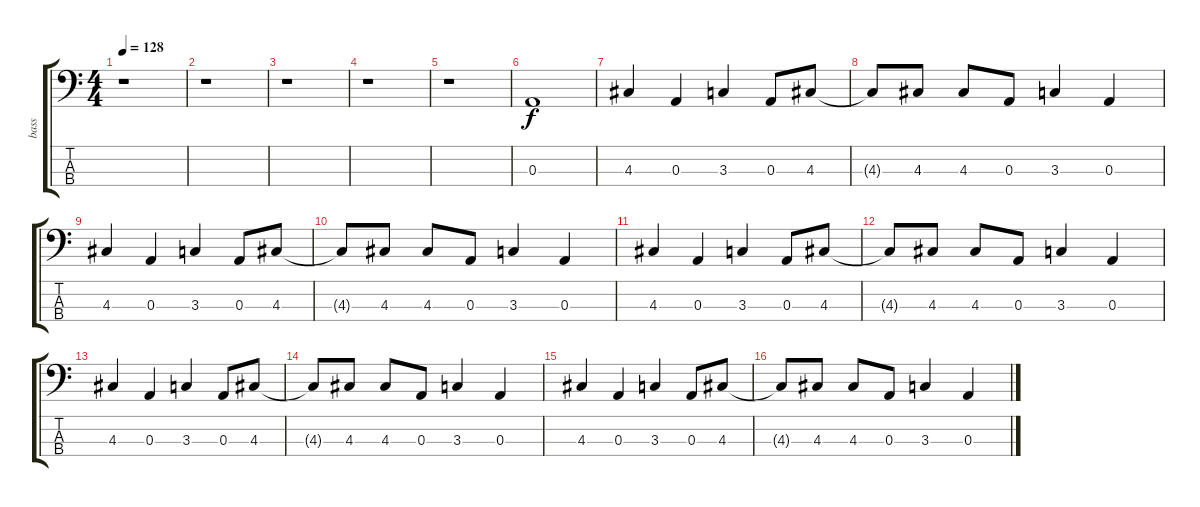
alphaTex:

\track ("bass" "bass") {instrument slapbass1}
\staff {score tabs}
\tuning (G2 D2 A1 E1) {hide}
\ts (4 4)
\tempo 128
\clef f4
\ks c
r.1{dy f} |
r.1 |
r.1 |
r.1 |
r.1 |
0.3.1 |
4.3.4 0.3.4 3.3.4 0.3.8 4.3.8 |
4.3{t}.8 4.3.8 4.3.8 0.3.8 3.3.4 0.3.4 |
4.3.4 0.3.4 3.3.4 0.3.8 4.3.8 |
4.3{t}.8 4.3.8 4.3.8 0.3.8 3.3.4 0.3.4 |
4.3.4 0.3.4 3.3.4 0.3.8 4.3.8 |
4.3{t}.8 4.3.8 4.3.8 0.3.8 3.3.4 0.3.4 |
4.3.4 0.3.4 3.3.4 0.3.8 4.3.8 |
4.3{t}.8 4.3.8 4.3.8 0.3.8 3.3.4 0.3.4 |
4.3.4 0.3.4 3.3.4 0.3.8 4.3.8 |
4.3{t}.8 4.3.8 4.3.8 0.3.8 3.3.4 0.3.4
